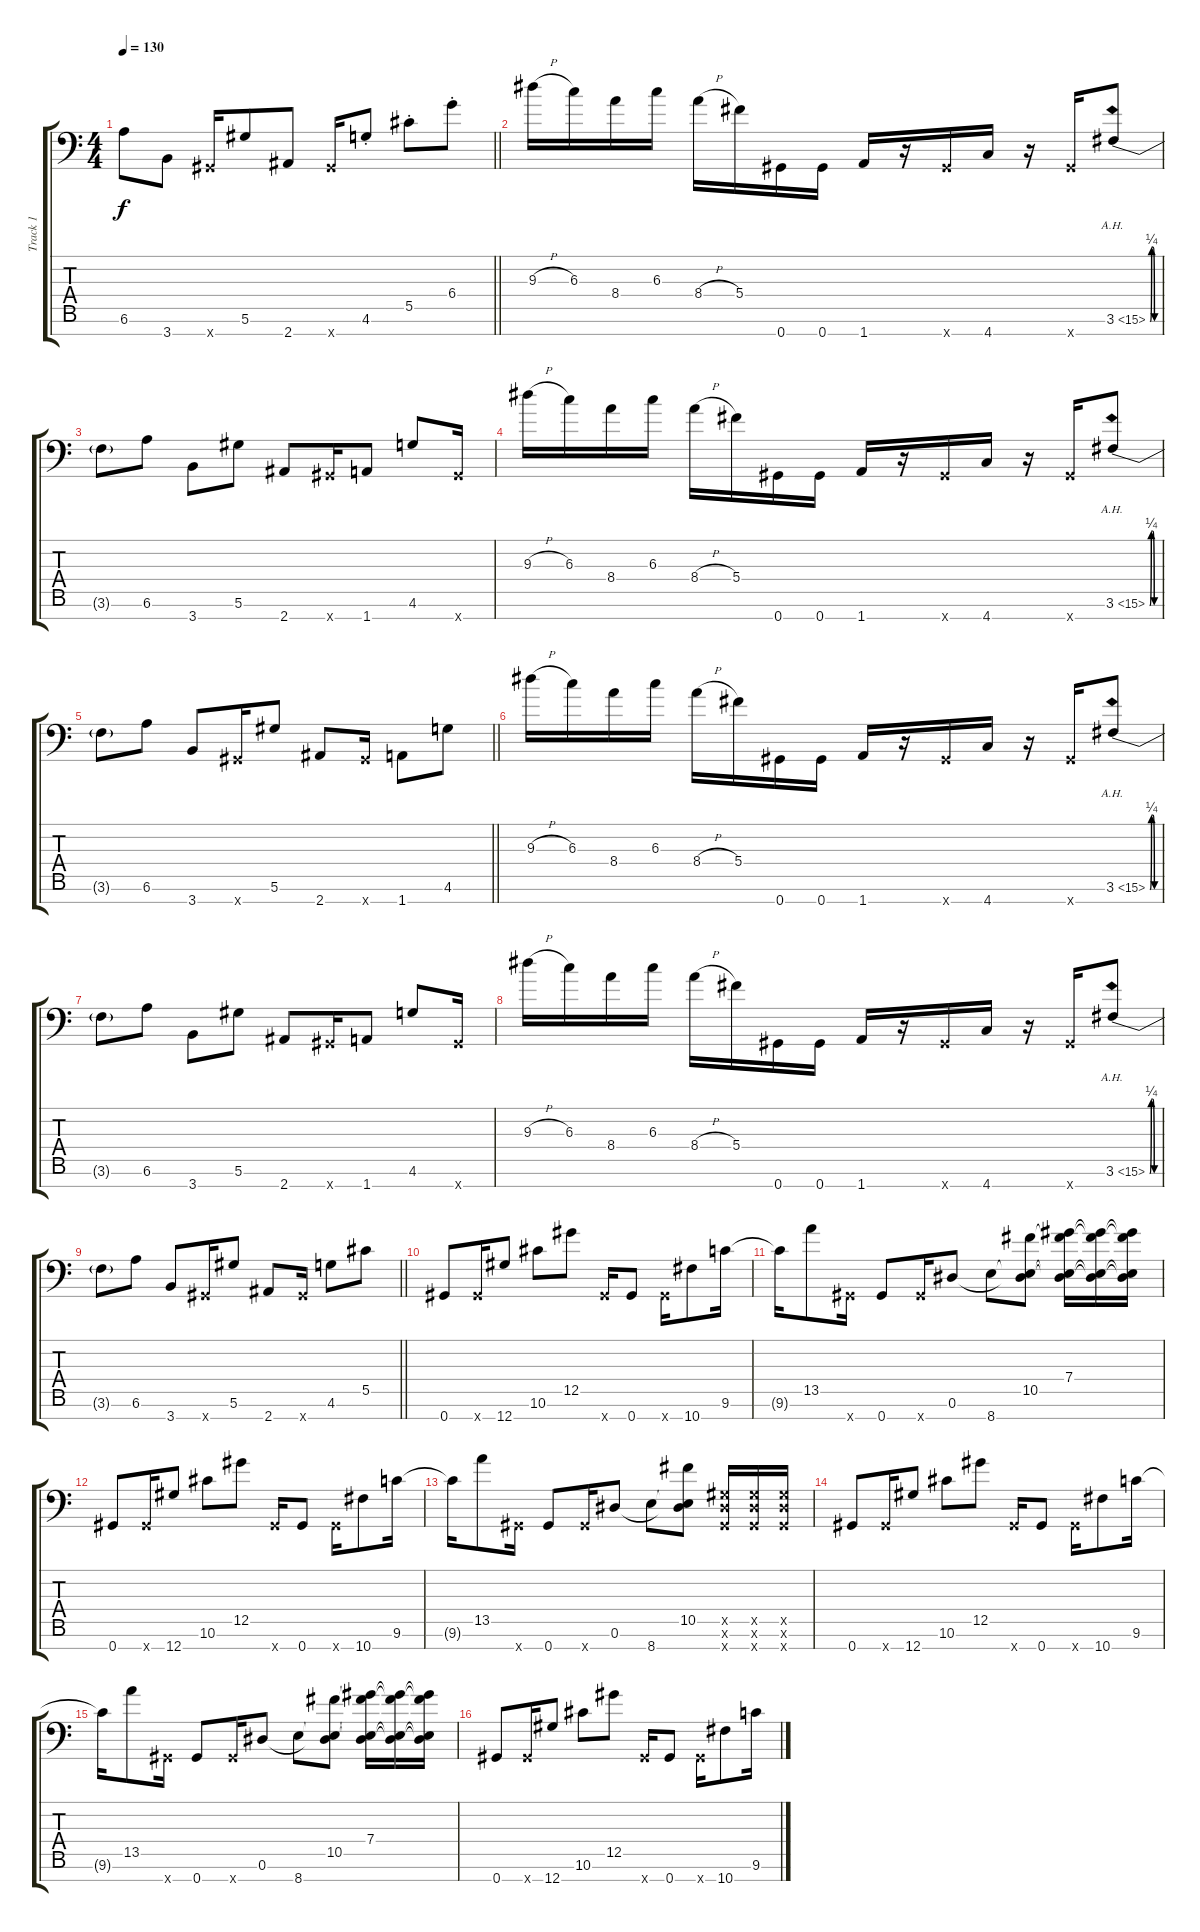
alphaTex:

\track ("Track 1" "Track 1") {instrument distortionguitar}
\staff {score tabs}
\tuning (Eb4 Bb3 Gb3 Db3 Ab2 Eb2 Ab1) {hide}
\ts (4 4)
\tempo 130
\clef f4
\barLineRight lightlight
\ks c
6.6.8{dy f} 3.7.8 0.7{x}.16 5.6.8 2.7.8 0.7{x}.16 4.6{st}.8 5.5{st}.8 6.4{st}.8 |
9.3{h}.16{volume 13} 6.3.16 8.4.16 6.3.16 8.4{h}.16 5.4.16 0.7.16 0.7.16 1.7.16 r.16 0.7{x}.16 4.7.16 r.16 0.7{x}.16 3.6{be (custom 0 0 10 1 20 1 30 0 60 0) ah 12}.8 |
3.6{t}.8 6.6.8 3.7.8 5.6.8 2.7.8 0.7{x}.16 1.7.8 4.6.8 0.7{x}.16 |
9.3{h}.16{volume 13} 6.3.16 8.4.16 6.3.16 8.4{h}.16 5.4.16 0.7.16 0.7.16 1.7.16 r.16 0.7{x}.16 4.7.16 r.16 0.7{x}.16 3.6{be (custom 0 0 10 1 20 1 30 0 60 0) ah 12}.8 |
\barLineRight lightlight
3.6{t}.8 6.6.8 3.7.8 0.7{x}.16 5.6.8 2.7.8 0.7{x}.16 1.7.8 4.6.8 |
9.3{h}.16{volume 13} 6.3.16 8.4.16 6.3.16 8.4{h}.16 5.4.16 0.7.16 0.7.16 1.7.16 r.16 0.7{x}.16 4.7.16 r.16 0.7{x}.16 3.6{be (custom 0 0 10 1 20 1 30 0 60 0) ah 12}.8 |
3.6{t}.8 6.6.8 3.7.8 5.6.8 2.7.8 0.7{x}.16 1.7.8 4.6.8 0.7{x}.16 |
9.3{h}.16{volume 13} 6.3.16 8.4.16 6.3.16 8.4{h}.16 5.4.16 0.7.16 0.7.16 1.7.16 r.16 0.7{x}.16 4.7.16 r.16 0.7{x}.16 3.6{be (custom 0 0 10 1 20 1 30 0 60 0) ah 12}.8 |
\barLineRight lightlight
3.6{t}.8 6.6.8 3.7.8 0.7{x}.16 5.6.8 2.7.8 0.7{x}.16 4.6.8 5.5.8 |
0.7.8 0.7{x}.16 12.7.8 10.6.8 12.5.8 0.7{x}.16 0.7.8 0.7{x}.16 10.7.8 9.6.16 |
9.6{t}.16 13.5.8 0.7{x}.16 0.7.8 0.7{x}.16 0.6.8 8.7.8 (10.5 0.6{t} 8.7{t}).8 (7.4 10.5{t} 0.6{t} 8.7{t}).16 (7.4{t} 10.5{t} 0.6{t} 8.7{t}).16 (7.4{t} 10.5{t} 0.6{t} 8.7{t}).16 |
0.7.8 0.7{x}.16 12.7.8 10.6.8 12.5.8 0.7{x}.16 0.7.8 0.7{x}.16 10.7.8 9.6.16 |
9.6{t}.16 13.5.8 0.7{x}.16 0.7.8 0.7{x}.16 0.6.8 8.7.8 (10.5 0.6{t} 8.7{t}).8 (0.5{x} 0.6{x} 0.7{x}).16 (0.5{x} 0.6{x} 0.7{x}).16 (0.5{x} 0.6{x} 0.7{x}).16 |
0.7.8 0.7{x}.16 12.7.8 10.6.8 12.5.8 0.7{x}.16 0.7.8 0.7{x}.16 10.7.8 9.6.16 |
9.6{t}.16 13.5.8 0.7{x}.16 0.7.8 0.7{x}.16 0.6.8 8.7.8 (10.5 0.6{t} 8.7{t}).8 (7.4 10.5{t} 0.6{t} 8.7{t}).16 (7.4{t} 10.5{t} 0.6{t} 8.7{t}).16 (7.4{t} 10.5{t} 0.6{t} 8.7{t}).16 |
0.7.8 0.7{x}.16 12.7.8 10.6.8 12.5.8 0.7{x}.16 0.7.8 0.7{x}.16 10.7.8 9.6.16
